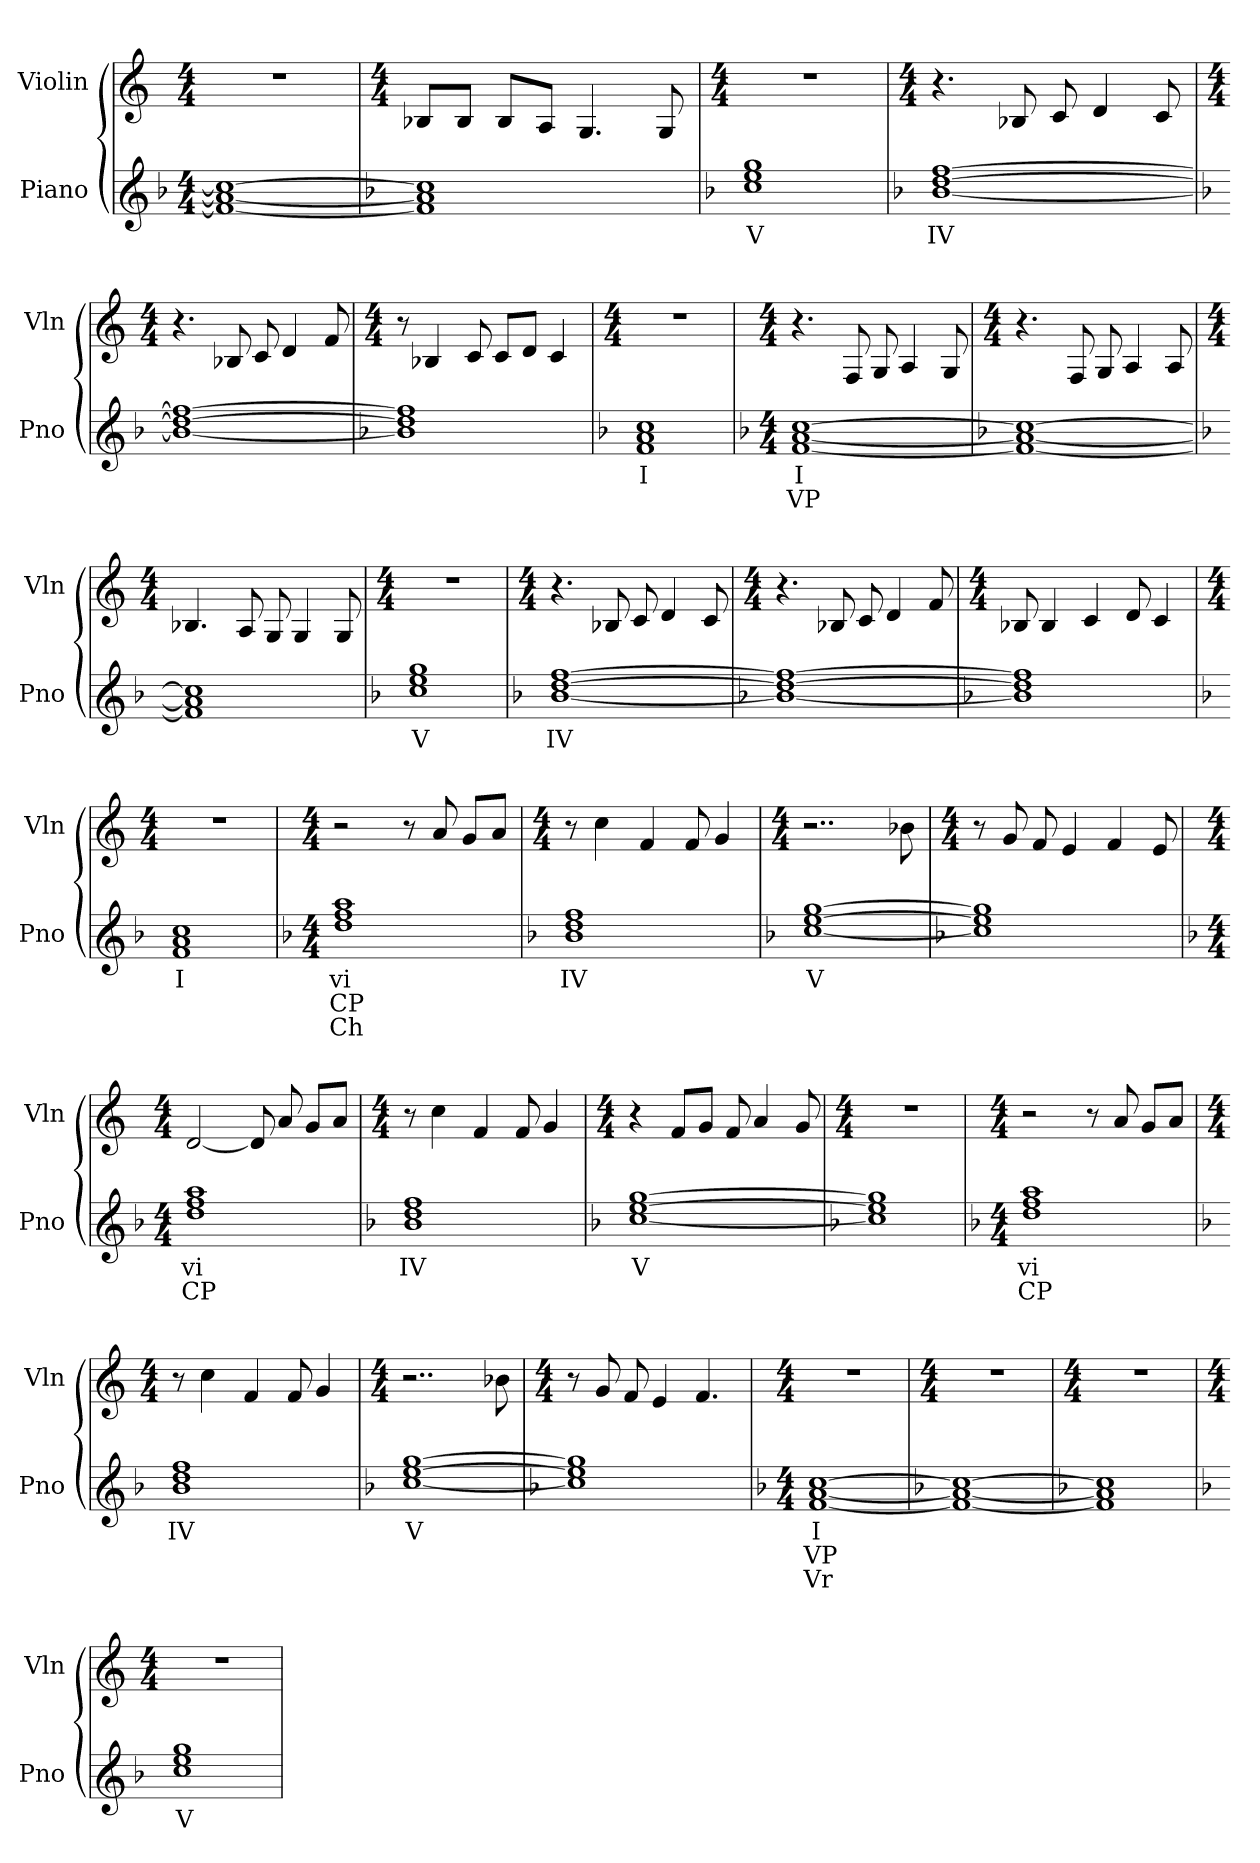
**kern	**text	**text	**text	**kern
*part2	*part2	*part2	*part2	*part1
*staff2	*staff2	*staff2	*staff2	*staff1
*I"Piano	*	*	*	*I"Violin
*I'Pno	*	*	*	*I'Vln
*k[b-]	*	*	*	*
*F:	*	*	*	*
*M4/4	*	*	*	*M4/4
=	=	=	=	=
1f_ 1a_ 1cc_	.	.	.	1r
=	=	=	=	=
*k[b-]	*	*	*	*
*F:	*	*	*	*
*	*	*	*	*M4/4
1f] 1a] 1cc]	.	.	.	8B-XL
.	.	.	.	8B-J
.	.	.	.	8B-L
.	.	.	.	8AJ
.	.	.	.	4.G
.	.	.	.	8G
=	=	=	=	=
*k[b-]	*	*	*	*
*F:	*	*	*	*
*	*	*	*	*M4/4
1cc 1ee 1gg	V	.	.	1r
=	=	=	=	=
*k[b-]	*	*	*	*
*F:	*	*	*	*
*	*	*	*	*M4/4
[1b- [1dd [1ff	IV	.	.	4.r
.	.	.	.	8B-X
.	.	.	.	8c
.	.	.	.	4d
.	.	.	.	8c
=	=	=	=	=
*k[b-]	*	*	*	*
*F:	*	*	*	*
*	*	*	*	*M4/4
1b-_ 1dd_ 1ff_	.	.	.	4.r
.	.	.	.	8B-X
.	.	.	.	8c
.	.	.	.	4d
.	.	.	.	8f
=	=	=	=	=
*k[b-]	*	*	*	*
*F:	*	*	*	*
*	*	*	*	*M4/4
1b-] 1dd] 1ff]	.	.	.	8r
.	.	.	.	4B-X
.	.	.	.	8c
.	.	.	.	8cL
.	.	.	.	8dJ
.	.	.	.	4c
=	=	=	=	=
*k[b-]	*	*	*	*
*F:	*	*	*	*
*	*	*	*	*M4/4
1f 1a 1cc	I	.	.	1r
=	=	=	=	=
*k[b-]	*	*	*	*
*F:	*	*	*	*
*M4/4	*	*	*	*M4/4
[1f [1a [1cc	I	VP	.	4.r
.	.	.	.	8F
.	.	.	.	8G
.	.	.	.	4A
.	.	.	.	8G
=	=	=	=	=
*k[b-]	*	*	*	*
*F:	*	*	*	*
*	*	*	*	*M4/4
1f_ 1a_ 1cc_	.	.	.	4.r
.	.	.	.	8F
.	.	.	.	8G
.	.	.	.	4A
.	.	.	.	8A
=	=	=	=	=
*k[b-]	*	*	*	*
*F:	*	*	*	*
*	*	*	*	*M4/4
1f] 1a] 1cc]	.	.	.	4.B-X
.	.	.	.	8A
.	.	.	.	8G
.	.	.	.	4G
.	.	.	.	8G
=	=	=	=	=
*k[b-]	*	*	*	*
*F:	*	*	*	*
*	*	*	*	*M4/4
1cc 1ee 1gg	V	.	.	1r
=	=	=	=	=
*k[b-]	*	*	*	*
*F:	*	*	*	*
*	*	*	*	*M4/4
[1b- [1dd [1ff	IV	.	.	4.r
.	.	.	.	8B-X
.	.	.	.	8c
.	.	.	.	4d
.	.	.	.	8c
=	=	=	=	=
*k[b-]	*	*	*	*
*F:	*	*	*	*
*	*	*	*	*M4/4
1b-_ 1dd_ 1ff_	.	.	.	4.r
.	.	.	.	8B-X
.	.	.	.	8c
.	.	.	.	4d
.	.	.	.	8f
=	=	=	=	=
*k[b-]	*	*	*	*
*F:	*	*	*	*
*	*	*	*	*M4/4
1b-] 1dd] 1ff]	.	.	.	8B-X
.	.	.	.	4B-
.	.	.	.	4c
.	.	.	.	8d
.	.	.	.	4c
=	=	=	=	=
*k[b-]	*	*	*	*
*F:	*	*	*	*
*	*	*	*	*M4/4
1f 1a 1cc	I	.	.	1r
=	=	=	=	=
*k[b-]	*	*	*	*
*F:	*	*	*	*
*M4/4	*	*	*	*M4/4
1dd 1ff 1aa	vi	CP	Ch	2r
.	.	.	.	8r
.	.	.	.	8a
.	.	.	.	8gL
.	.	.	.	8aJ
=	=	=	=	=
*k[b-]	*	*	*	*
*F:	*	*	*	*
*	*	*	*	*M4/4
1b- 1dd 1ff	IV	.	.	8r
.	.	.	.	4cc
.	.	.	.	4f
.	.	.	.	8f
.	.	.	.	4g
=	=	=	=	=
*k[b-]	*	*	*	*
*F:	*	*	*	*
*	*	*	*	*M4/4
[1cc [1ee [1gg	V	.	.	2..r
.	.	.	.	8b-X
=	=	=	=	=
*k[b-]	*	*	*	*
*F:	*	*	*	*
*	*	*	*	*M4/4
1cc] 1ee] 1gg]	.	.	.	8r
.	.	.	.	8g
.	.	.	.	8f
.	.	.	.	4e
.	.	.	.	4f
.	.	.	.	8e
=	=	=	=	=
*k[b-]	*	*	*	*
*F:	*	*	*	*
*M4/4	*	*	*	*M4/4
1dd 1ff 1aa	vi	CP	.	[2d
.	.	.	.	8d]
.	.	.	.	8a
.	.	.	.	8gL
.	.	.	.	8aJ
=	=	=	=	=
*k[b-]	*	*	*	*
*F:	*	*	*	*
*	*	*	*	*M4/4
1b- 1dd 1ff	IV	.	.	8r
.	.	.	.	4cc
.	.	.	.	4f
.	.	.	.	8f
.	.	.	.	4g
=	=	=	=	=
*k[b-]	*	*	*	*
*F:	*	*	*	*
*	*	*	*	*M4/4
[1cc [1ee [1gg	V	.	.	4r
.	.	.	.	8fL
.	.	.	.	8gJ
.	.	.	.	8f
.	.	.	.	4a
.	.	.	.	8g
=	=	=	=	=
*k[b-]	*	*	*	*
*F:	*	*	*	*
*	*	*	*	*M4/4
1cc] 1ee] 1gg]	.	.	.	1r
=	=	=	=	=
*k[b-]	*	*	*	*
*F:	*	*	*	*
*M4/4	*	*	*	*M4/4
1dd 1ff 1aa	vi	CP	.	2r
.	.	.	.	8r
.	.	.	.	8a
.	.	.	.	8gL
.	.	.	.	8aJ
=	=	=	=	=
*k[b-]	*	*	*	*
*F:	*	*	*	*
*	*	*	*	*M4/4
1b- 1dd 1ff	IV	.	.	8r
.	.	.	.	4cc
.	.	.	.	4f
.	.	.	.	8f
.	.	.	.	4g
=	=	=	=	=
*k[b-]	*	*	*	*
*F:	*	*	*	*
*	*	*	*	*M4/4
[1cc [1ee [1gg	V	.	.	2..r
.	.	.	.	8b-X
=	=	=	=	=
*k[b-]	*	*	*	*
*F:	*	*	*	*
*	*	*	*	*M4/4
1cc] 1ee] 1gg]	.	.	.	8r
.	.	.	.	8g
.	.	.	.	8f
.	.	.	.	4e
.	.	.	.	4.f
=	=	=	=	=
*k[b-]	*	*	*	*
*F:	*	*	*	*
*M4/4	*	*	*	*M4/4
[1f [1a [1cc	I	VP	Vr	1r
=	=	=	=	=
*k[b-]	*	*	*	*
*F:	*	*	*	*
*	*	*	*	*M4/4
1f_ 1a_ 1cc_	.	.	.	1r
=	=	=	=	=
*k[b-]	*	*	*	*
*F:	*	*	*	*
*	*	*	*	*M4/4
1f] 1a] 1cc]	.	.	.	1r
=	=	=	=	=
*k[b-]	*	*	*	*
*F:	*	*	*	*
*	*	*	*	*M4/4
1cc 1ee 1gg	V	.	.	1r
=	=	=	=	=
*-	*-	*-	*-	*-
